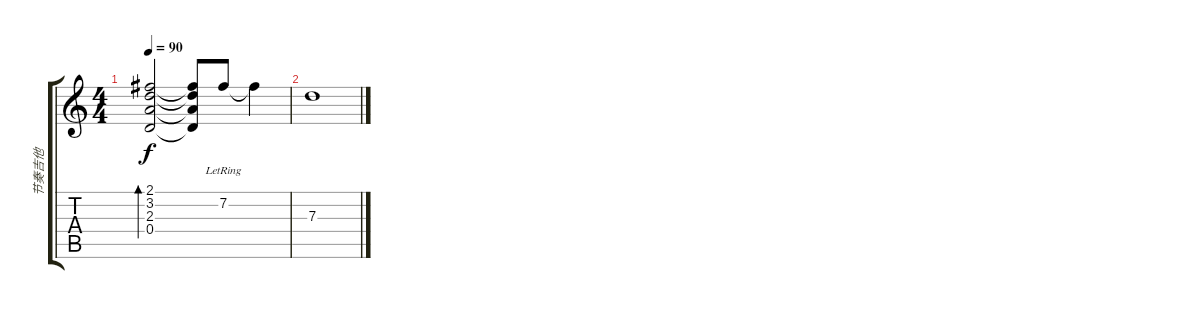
\track ("节奏吉他" "节奏吉他") {instrument electricguitarclean}
\staff {score tabs}
\tuning (E4 B3 G3 D3 A2 E2) {hide}
\ts (4 4)
\tempo 90
\clef g2
\ks c
(2.1 3.2 2.3 0.4).2{bd 240 dy f} (2.1{t} 3.2{t} 2.3{t} 0.4{t}).8 7.2{lr}.8 7.2{t}.4 |
7.3.1
